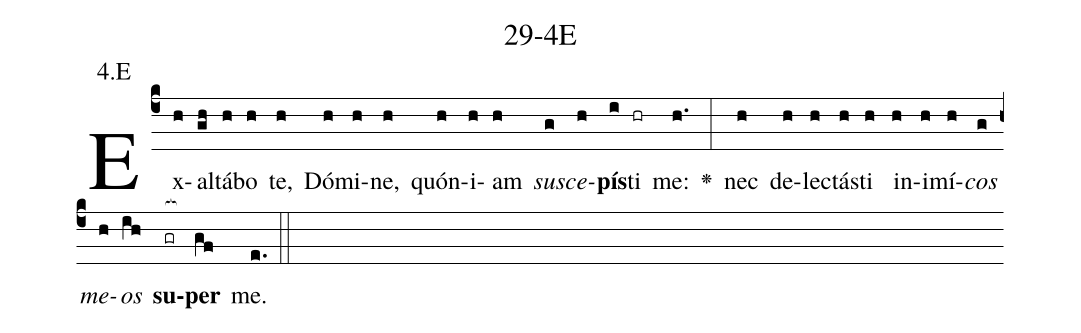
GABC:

name: 29-4E;
annotation: 4.E;
%%
(c4)Ex(h)al(gh)tá(h)bo(h) te,(h) Dó(h)mi(h)ne,(h) quón(h)i(h)am(h) <i>su</i>(g)<i>sce</i>(h)<b>pís</b>(i)ti(hr) me:(h.) <v>\greheightstar</v>(:) nec(h) de(h)lec(h)tás(h)ti(h) in(h)i(h)mí(h)<i>cos</i>(g) <i>me</i>(h)<i>os</i>(ih) <b>su</b>(gr[ocb:1{])<b>per</b>(gf[ocb:0}]) me.(e.) (::)


%E(h) u(g) o(h) u(ih) a(gf) e.(e.) (::)
